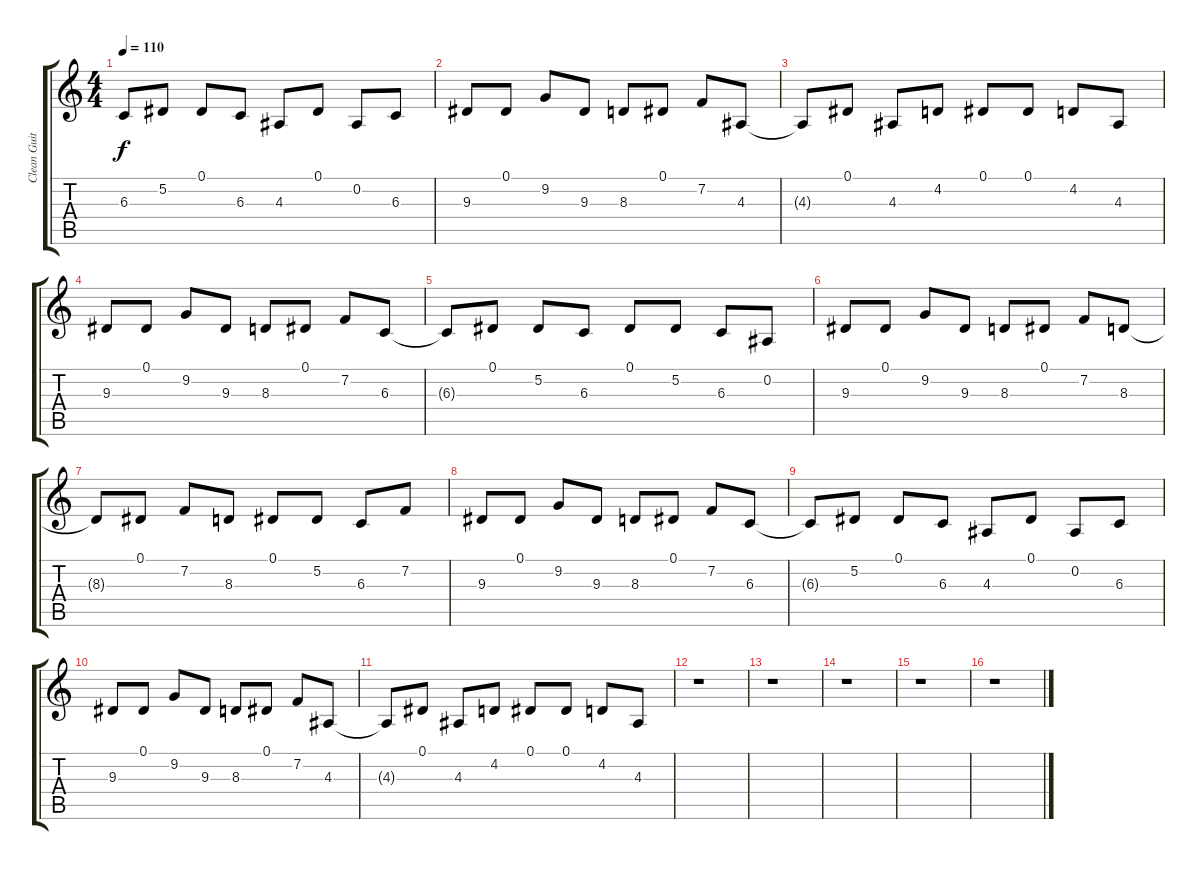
\track ("Clean Guitar" "Clean Guit") {instrument pad4choir}
\staff {score tabs}
\tuning (Eb4 Bb3 Gb3 Db3 Ab2 Eb2) {hide}
\ts (4 4)
\tempo 110
\clef g2
\ks c
6.3{t}.8{dy f} 5.2.8 0.1.8 6.3.8 4.3.8 0.1.8 0.2.8 6.3.8 |
9.3.8 0.1.8 9.2.8 9.3.8 8.3.8 0.1.8 7.2.8 4.3.8 |
4.3{t}.8 0.1.8 4.3.8 4.2.8 0.1.8 0.1.8 4.2.8 4.3.8 |
9.3.8 0.1.8 9.2.8 9.3.8 8.3.8 0.1.8 7.2.8 6.3.8 |
6.3{t}.8 0.1.8 5.2.8 6.3.8 0.1.8 5.2.8 6.3.8 0.2.8 |
9.3.8 0.1.8 9.2.8 9.3.8 8.3.8 0.1.8 7.2.8 8.3.8 |
8.3{t}.8 0.1.8 7.2.8 8.3.8 0.1.8 5.2.8 6.3.8 7.2.8 |
9.3.8 0.1.8 9.2.8 9.3.8 8.3.8 0.1.8 7.2.8 6.3.8 |
6.3{t}.8 5.2.8 0.1.8 6.3.8 4.3.8 0.1.8 0.2.8 6.3.8 |
9.3.8 0.1.8 9.2.8 9.3.8 8.3.8 0.1.8 7.2.8 4.3.8 |
4.3{t}.8 0.1.8 4.3.8 4.2.8 0.1.8 0.1.8 4.2.8 4.3.8 |
r.1 |
r.1 |
r.1 |
r.1 |
r.1
